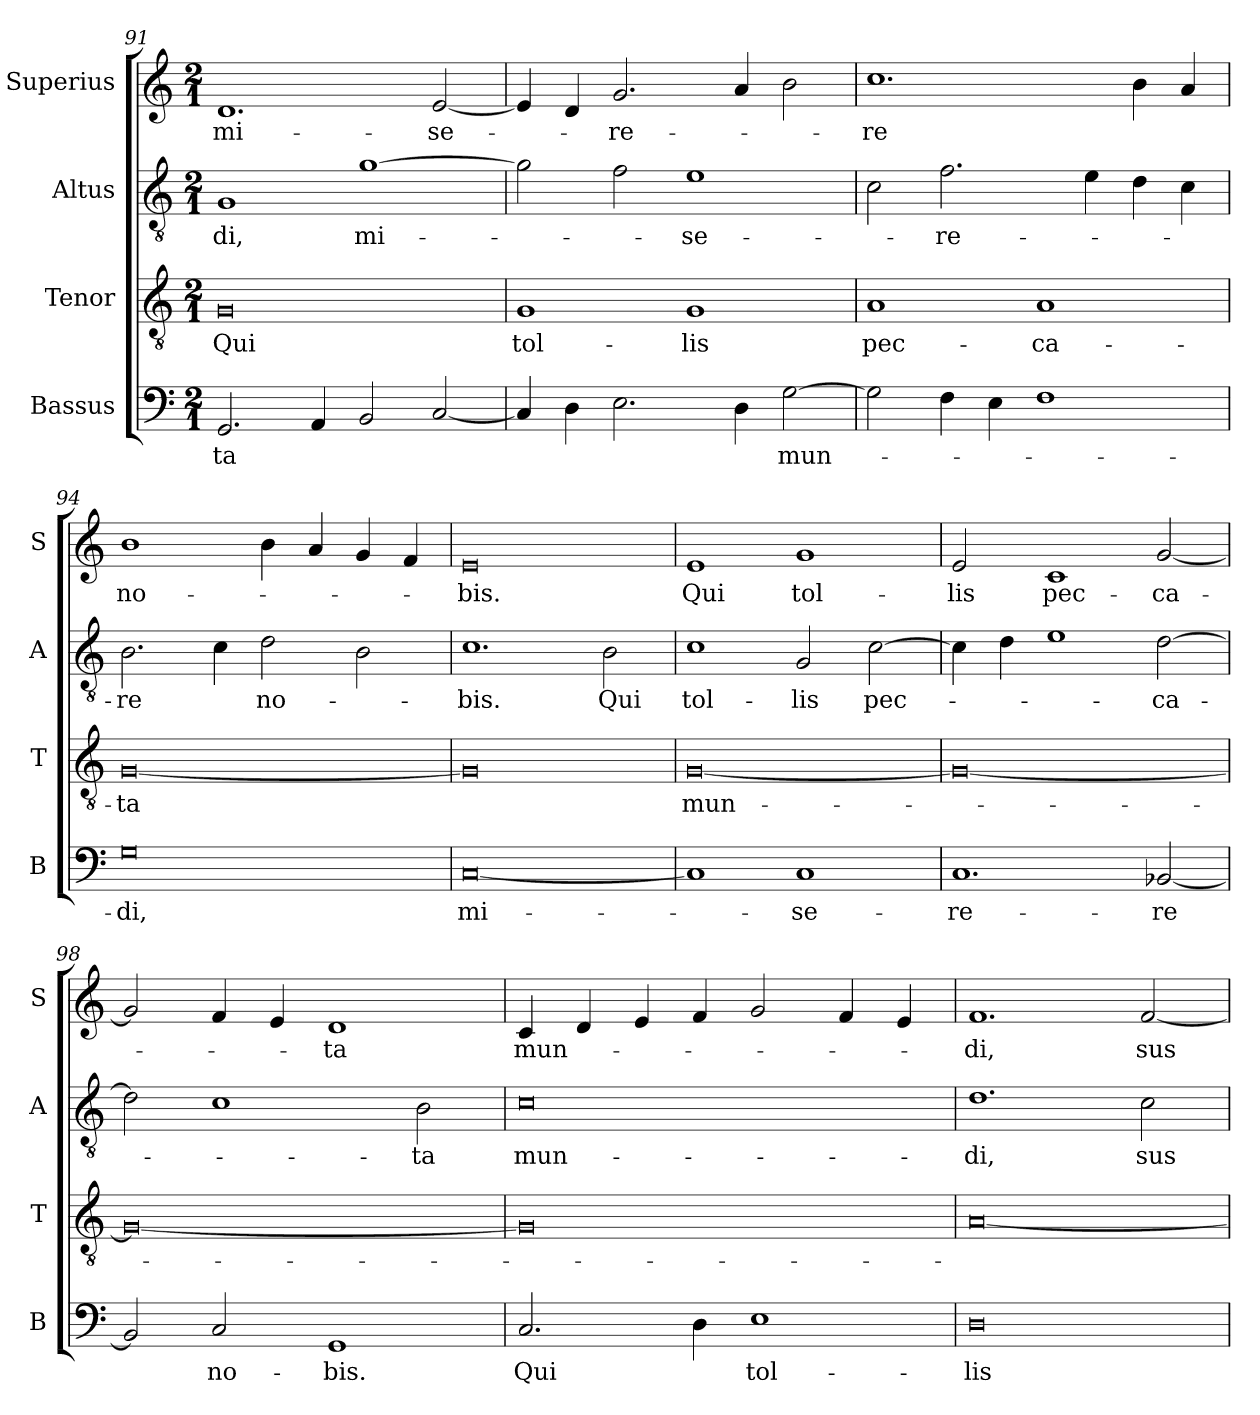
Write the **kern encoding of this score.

**kern	**text	**kern	**text	**kern	**text	**kern	**text
*part4	*part4	*part3	*part3	*part2	*part2	*part1	*part1
*staff4	*staff4	*staff3	*staff3	*staff2	*staff2	*staff1	*staff1
*I"Bassus	*	*I"Tenor	*	*I"Altus	*	*I"Superius	*
*I'B	*	*I'T	*	*I'A	*	*I'S	*
*clefF4	*	*clefGv2	*	*clefGv2	*	*clefG2	*
*k[]	*	*k[]	*	*k[]	*	*k[]	*
*M2/1	*	*M2/1	*	*M2/1	*	*M2/1	*
=91	=91	=91	=91	=91	=91	=91	=91
2.GG	-ta	0G	Qui	1G	-di,	1.d	mi-
4AA	.	.	.	.	.	.	.
2BB	.	.	.	[1g	mi-	.	.
[2C	.	.	.	.	.	[2e	-se-
=92	=92	=92	=92	=92	=92	=92	=92
4C]	.	1G	tol-	2g]	.	4e]	.
4D	.	.	.	.	.	4d	.
2.E	.	.	.	2f	.	2.g	-re-
.	.	1G	-lis	1e	-se-	.	.
4D	.	.	.	.	.	4a	.
[2G	mun-	.	.	.	.	2b	.
=93	=93	=93	=93	=93	=93	=93	=93
2G]	.	1A	pec-	2c	.	1.cc	-re
4F	.	.	.	2.f	-re-	.	.
4E	.	.	.	.	.	.	.
1F	.	1A	-ca-	.	.	.	.
.	.	.	.	4e	.	.	.
.	.	.	.	4d	.	4b	.
.	.	.	.	4c	.	4a	.
=94	=94	=94	=94	=94	=94	=94	=94
0G	-di,	[0G	-ta	2.B	-re	1b	no-
.	.	.	.	4c	.	.	.
.	.	.	.	2d	no-	4b	.
.	.	.	.	.	.	4a	.
.	.	.	.	2B	.	4g	.
.	.	.	.	.	.	4f	.
=95	=95	=95	=95	=95	=95	=95	=95
[0C	mi-	0G]	.	1.c	-bis.	0e	-bis.
.	.	.	.	2B	Qui	.	.
=96	=96	=96	=96	=96	=96	=96	=96
1C]	.	[0G	mun-	1c	tol-	1e	Qui
1C	-se-	.	.	2G	-lis	1g	tol-
.	.	.	.	[2c	pec-	.	.
=97	=97	=97	=97	=97	=97	=97	=97
1.C	-re-	0G_	.	4c]	.	2e	-lis
.	.	.	.	4d	.	.	.
.	.	.	.	1e	.	1c	pec-
[2BB-X	-re	.	.	[2d	-ca-	[2g	-ca-
=98	=98	=98	=98	=98	=98	=98	=98
2BB-]	.	0G_	.	2d]	.	2g]	.
2C	no-	.	.	1c	.	4f	.
.	.	.	.	.	.	4e	.
1GG	-bis.	.	.	.	.	1d	-ta
.	.	.	.	2B	-ta	.	.
=99	=99	=99	=99	=99	=99	=99	=99
2.C	Qui	0G]	.	0c	mun-	4c	mun-
.	.	.	.	.	.	4d	.
.	.	.	.	.	.	4e	.
4D	.	.	.	.	.	4f	.
1E	tol-	.	.	.	.	2g	.
.	.	.	.	.	.	4f	.
.	.	.	.	.	.	4e	.
=100	=100	=100	=100	=100	=100	=100	=100
0D	-lis	[0A	.	1.d	-di,	1.f	-di,
!	!	!	!	!	!LO:LY:i	!	!
.	.	.	.	2c	sus-	[2f	sus-
=	=	=	=	=	=	=	=
*-	*-	*-	*-	*-	*-	*-	*-
